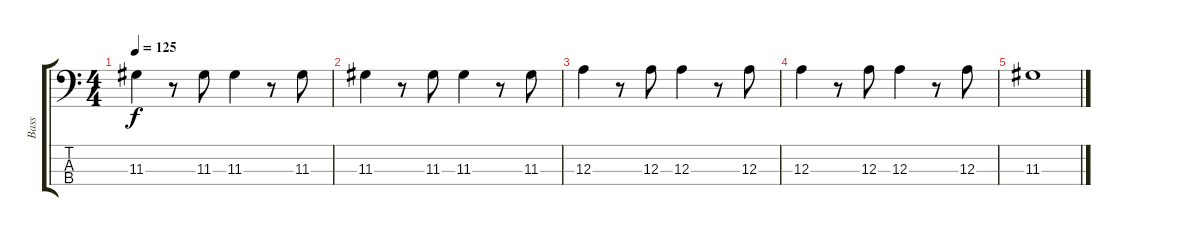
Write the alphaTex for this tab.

\track ("Bass" "Bass") {instrument electricbassfinger}
\staff {score tabs}
\tuning (G2 D2 A1 E1) {hide}
\ts (4 4)
\tempo 125
\clef f4
\ks c
11.3.4{dy f} r.8 11.3.8 11.3.4 r.8 11.3.8 |
11.3.4 r.8 11.3.8 11.3.4 r.8 11.3.8 |
12.3.4 r.8 12.3.8 12.3.4 r.8 12.3.8 |
12.3.4 r.8 12.3.8 12.3.4 r.8 12.3.8 |
11.3.1
